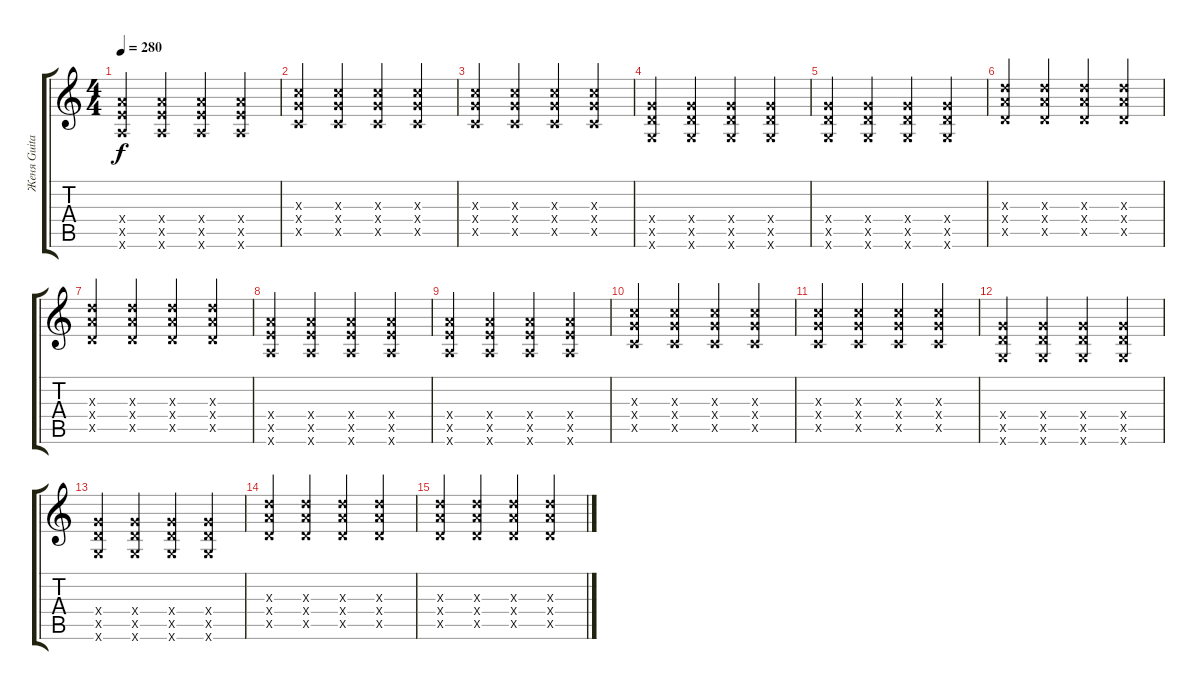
\track ("Женя Guitar" "Женя Guita") {instrument overdrivenguitar}
\staff {score tabs}
\tuning (E4 B3 G3 D3 A2 E2) {hide}
\ts (4 4)
\tempo 280
\clef g2
\ks c
(7.4{x} 7.5{x} 5.6{x}).4{dy f} (7.4{x} 7.5{x} 5.6{x}).4 (7.4{x} 7.5{x} 5.6{x}).4 (7.4{x} 7.5{x} 5.6{x}).4 |
(5.3{x} 5.4{x} 3.5{x}).4 (5.3{x} 5.4{x} 3.5{x}).4 (5.3{x} 5.4{x} 3.5{x}).4 (5.3{x} 5.4{x} 3.5{x}).4 |
(5.3{x} 5.4{x} 3.5{x}).4 (5.3{x} 5.4{x} 3.5{x}).4 (5.3{x} 5.4{x} 3.5{x}).4 (5.3{x} 5.4{x} 3.5{x}).4 |
(5.4{x} 5.5{x} 3.6{x}).4 (5.4{x} 5.5{x} 3.6{x}).4 (5.4{x} 5.5{x} 3.6{x}).4 (5.4{x} 5.5{x} 3.6{x}).4 |
(5.4{x} 5.5{x} 3.6{x}).4 (5.4{x} 5.5{x} 3.6{x}).4 (5.4{x} 5.5{x} 3.6{x}).4 (5.4{x} 5.5{x} 3.6{x}).4 |
(7.3{x} 7.4{x} 5.5{x}).4 (7.3{x} 7.4{x} 5.5{x}).4 (7.3{x} 7.4{x} 5.5{x}).4 (7.3{x} 7.4{x} 5.5{x}).4 |
(7.3{x} 7.4{x} 5.5{x}).4 (7.3{x} 7.4{x} 5.5{x}).4 (7.3{x} 7.4{x} 5.5{x}).4 (7.3{x} 7.4{x} 5.5{x}).4 |
(7.4{x} 7.5{x} 5.6{x}).4 (7.4{x} 7.5{x} 5.6{x}).4 (7.4{x} 7.5{x} 5.6{x}).4 (7.4{x} 7.5{x} 5.6{x}).4 |
(7.4{x} 7.5{x} 5.6{x}).4 (7.4{x} 7.5{x} 5.6{x}).4 (7.4{x} 7.5{x} 5.6{x}).4 (7.4{x} 7.5{x} 5.6{x}).4 |
(5.3{x} 5.4{x} 3.5{x}).4 (5.3{x} 5.4{x} 3.5{x}).4 (5.3{x} 5.4{x} 3.5{x}).4 (5.3{x} 5.4{x} 3.5{x}).4 |
(5.3{x} 5.4{x} 3.5{x}).4 (5.3{x} 5.4{x} 3.5{x}).4 (5.3{x} 5.4{x} 3.5{x}).4 (5.3{x} 5.4{x} 3.5{x}).4 |
(5.4{x} 5.5{x} 3.6{x}).4 (5.4{x} 5.5{x} 3.6{x}).4 (5.4{x} 5.5{x} 3.6{x}).4 (5.4{x} 5.5{x} 3.6{x}).4 |
(5.4{x} 5.5{x} 3.6{x}).4 (5.4{x} 5.5{x} 3.6{x}).4 (5.4{x} 5.5{x} 3.6{x}).4 (5.4{x} 5.5{x} 3.6{x}).4 |
(7.3{x} 7.4{x} 5.5{x}).4 (7.3{x} 7.4{x} 5.5{x}).4 (7.3{x} 7.4{x} 5.5{x}).4 (7.3{x} 7.4{x} 5.5{x}).4 |
(7.3{x} 7.4{x} 5.5{x}).4 (7.3{x} 7.4{x} 5.5{x}).4 (7.3{x} 7.4{x} 5.5{x}).4 (7.3{x} 7.4{x} 5.5{x}).4
